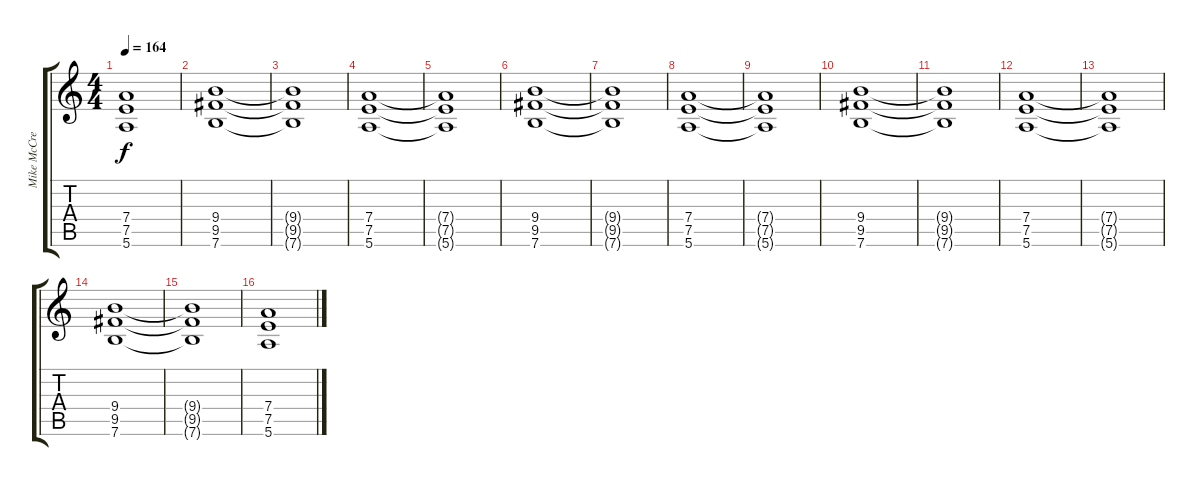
\track ("Mike McCready" "Mike McCre") {instrument distortionguitar}
\staff {score tabs}
\tuning (E4 B3 G3 D3 A2 E2) {hide}
\ts (4 4)
\tempo 164
\clef g2
\ks c
(7.4{t} 7.5{t} 5.6{t}).1{dy f} |
(9.4 9.5 7.6).1 |
(9.4{t} 9.5{t} 7.6{t}).1 |
(7.4 7.5 5.6).1 |
(7.4{t} 7.5{t} 5.6{t}).1 |
(9.4 9.5 7.6).1 |
(9.4{t} 9.5{t} 7.6{t}).1 |
(7.4 7.5 5.6).1 |
(7.4{t} 7.5{t} 5.6{t}).1 |
\section ("" "")
(9.4 9.5 7.6).1 |
(9.4{t} 9.5{t} 7.6{t}).1 |
(7.4 7.5 5.6).1 |
(7.4{t} 7.5{t} 5.6{t}).1 |
(9.4 9.5 7.6).1 |
(9.4{t} 9.5{t} 7.6{t}).1 |
(7.4 7.5 5.6).1
